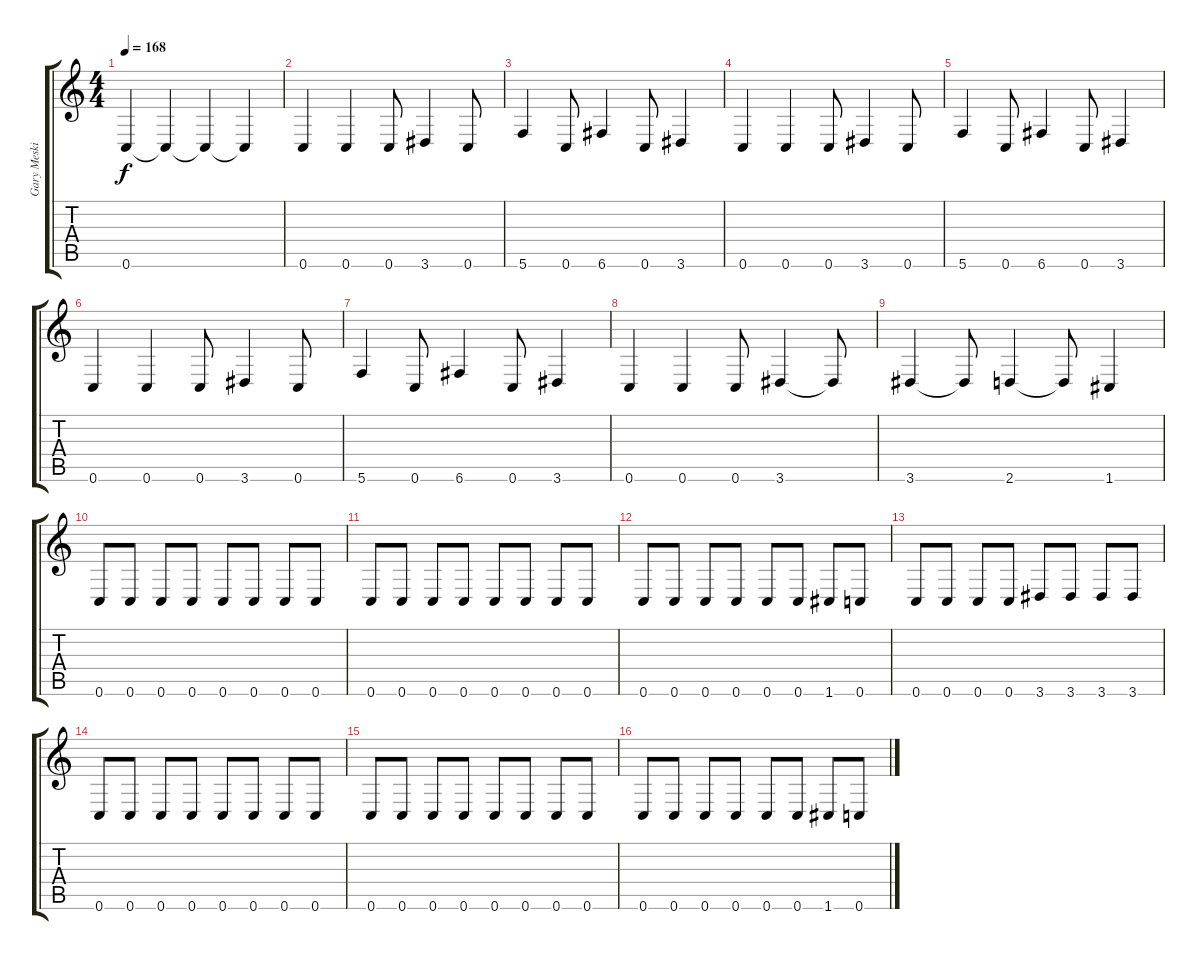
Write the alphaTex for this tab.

\track ("Gary Meskil" "Gary Meski") {instrument electricbasspick}
\staff {score tabs}
\tuning (C4 G3 Eb3 Bb2 F2 C2) {hide}
\ts (4 4)
\tempo 168
\clef g2
\ks c
0.6{t}.4{dy f} 0.6{t}.4 0.6{t}.4 0.6{t}.4 |
0.6.4 0.6.4 0.6.8 3.6.4 0.6.8 |
5.6.4 0.6.8 6.6.4 0.6.8 3.6.4 |
0.6.4 0.6.4 0.6.8 3.6.4 0.6.8 |
5.6.4 0.6.8 6.6.4 0.6.8 3.6.4 |
0.6.4 0.6.4 0.6.8 3.6.4 0.6.8 |
5.6.4 0.6.8 6.6.4 0.6.8 3.6.4 |
0.6.4 0.6.4 0.6.8 3.6.4 3.6{t}.8 |
3.6.4 3.6{t}.8 2.6.4 2.6{t}.8 1.6.4 |
0.6.8 0.6.8 0.6.8 0.6.8 0.6.8 0.6.8 0.6.8 0.6.8 |
0.6.8 0.6.8 0.6.8 0.6.8 0.6.8 0.6.8 0.6.8 0.6.8 |
0.6.8 0.6.8 0.6.8 0.6.8 0.6.8 0.6.8 1.6.8 0.6.8 |
0.6.8 0.6.8 0.6.8 0.6.8 3.6.8 3.6.8 3.6.8 3.6.8 |
0.6.8 0.6.8 0.6.8 0.6.8 0.6.8 0.6.8 0.6.8 0.6.8 |
0.6.8 0.6.8 0.6.8 0.6.8 0.6.8 0.6.8 0.6.8 0.6.8 |
0.6.8 0.6.8 0.6.8 0.6.8 0.6.8 0.6.8 1.6.8 0.6.8
